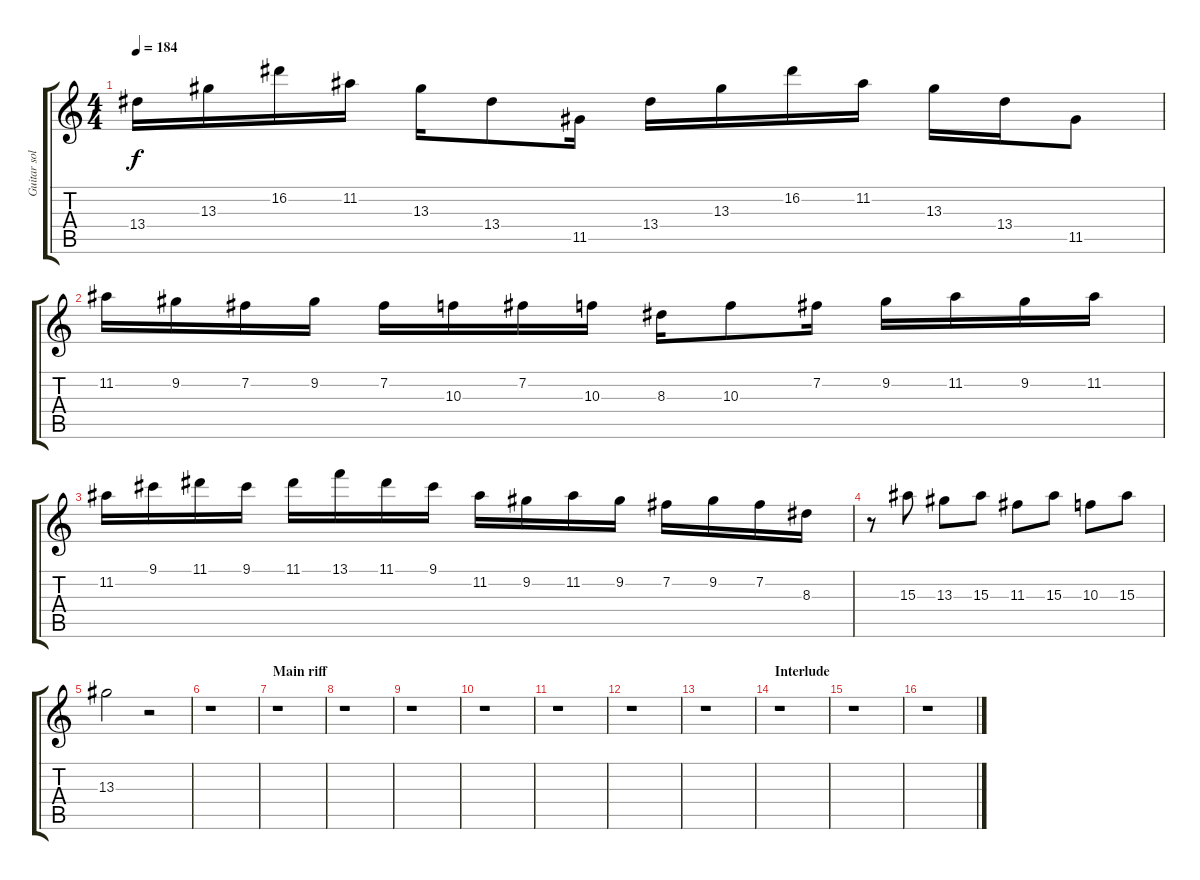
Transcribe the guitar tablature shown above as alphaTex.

\track ("Guitar solo" "Guitar sol") {instrument overdrivenguitar}
\staff {score tabs}
\tuning (E4 B3 G3 D3 A2 E2) {hide}
\ts (4 4)
\tempo 184
\clef g2
\ks c
13.4.16{dy f} 13.3.16 16.2.16 11.2.16 13.3.16 13.4.8 11.5.16 13.4.16 13.3.16 16.2.16 11.2.16 13.3.16 13.4.16 11.5.8 |
11.2.16 9.2.16 7.2.16 9.2.16 7.2.16 10.3.16 7.2.16 10.3.16 8.3.16 10.3.8 7.2.16 9.2.16 11.2.16 9.2.16 11.2.16 |
11.2.16 9.1.16 11.1.16 9.1.16 11.1.16 13.1.16 11.1.16 9.1.16 11.2.16 9.2.16 11.2.16 9.2.16 7.2.16 9.2.16 7.2.16 8.3.16 |
r.8 15.3.8 13.3.8 15.3.8 11.3.8 15.3.8 10.3.8 15.3.8 |
13.3.2 r.2 |
r.1 |
\section ("" "Main riff")
r.1 |
r.1 |
r.1 |
r.1 |
r.1 |
r.1 |
r.1 |
\section ("" "Interlude")
r.1 |
r.1 |
r.1
